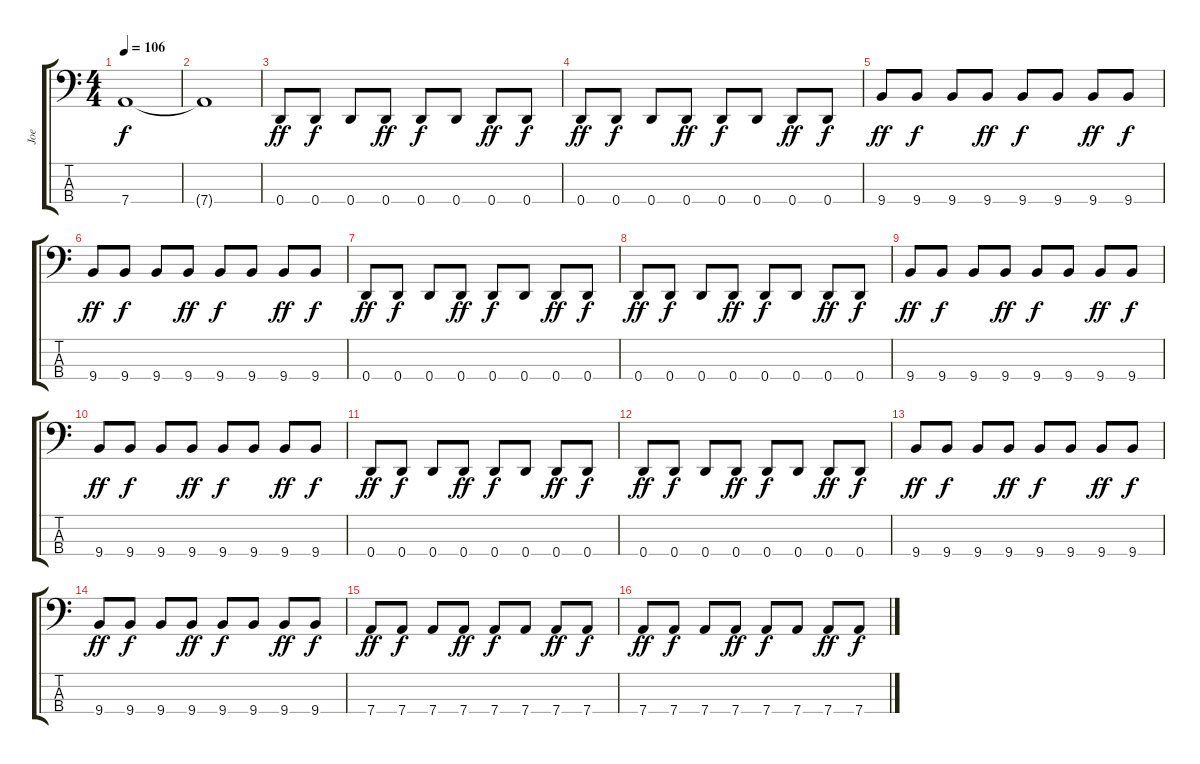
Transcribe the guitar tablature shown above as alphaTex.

\track ("Joe" "Joe") {instrument electricbassfinger}
\staff {score tabs}
\tuning (G2 D2 A1 D1) {hide}
\ts (4 4)
\tempo 106
\clef f4
\ks c
7.4.1{dy f} |
7.4{t}.1 |
0.4.8{dy ff} 0.4.8{dy f} 0.4.8 0.4.8{dy ff} 0.4.8{dy f} 0.4.8 0.4.8{dy ff} 0.4.8{dy f} |
0.4.8{dy ff} 0.4.8{dy f} 0.4.8 0.4.8{dy ff} 0.4.8{dy f} 0.4.8 0.4.8{dy ff} 0.4.8{dy f} |
9.4.8{dy ff} 9.4.8{dy f} 9.4.8 9.4.8{dy ff} 9.4.8{dy f} 9.4.8 9.4.8{dy ff} 9.4.8{dy f} |
9.4.8{dy ff} 9.4.8{dy f} 9.4.8 9.4.8{dy ff} 9.4.8{dy f} 9.4.8 9.4.8{dy ff} 9.4.8{dy f} |
0.4.8{dy ff} 0.4.8{dy f} 0.4.8 0.4.8{dy ff} 0.4.8{dy f} 0.4.8 0.4.8{dy ff} 0.4.8{dy f} |
0.4.8{dy ff} 0.4.8{dy f} 0.4.8 0.4.8{dy ff} 0.4.8{dy f} 0.4.8 0.4.8{dy ff} 0.4.8{dy f} |
9.4.8{dy ff} 9.4.8{dy f} 9.4.8 9.4.8{dy ff} 9.4.8{dy f} 9.4.8 9.4.8{dy ff} 9.4.8{dy f} |
9.4.8{dy ff} 9.4.8{dy f} 9.4.8 9.4.8{dy ff} 9.4.8{dy f} 9.4.8 9.4.8{dy ff} 9.4.8{dy f} |
0.4.8{dy ff} 0.4.8{dy f} 0.4.8 0.4.8{dy ff} 0.4.8{dy f} 0.4.8 0.4.8{dy ff} 0.4.8{dy f} |
0.4.8{dy ff} 0.4.8{dy f} 0.4.8 0.4.8{dy ff} 0.4.8{dy f} 0.4.8 0.4.8{dy ff} 0.4.8{dy f} |
9.4.8{dy ff} 9.4.8{dy f} 9.4.8 9.4.8{dy ff} 9.4.8{dy f} 9.4.8 9.4.8{dy ff} 9.4.8{dy f} |
9.4.8{dy ff} 9.4.8{dy f} 9.4.8 9.4.8{dy ff} 9.4.8{dy f} 9.4.8 9.4.8{dy ff} 9.4.8{dy f} |
7.4.8{dy ff} 7.4.8{dy f} 7.4.8 7.4.8{dy ff} 7.4.8{dy f} 7.4.8 7.4.8{dy ff} 7.4.8{dy f} |
7.4.8{dy ff} 7.4.8{dy f} 7.4.8 7.4.8{dy ff} 7.4.8{dy f} 7.4.8 7.4.8{dy ff} 7.4.8{dy f}
